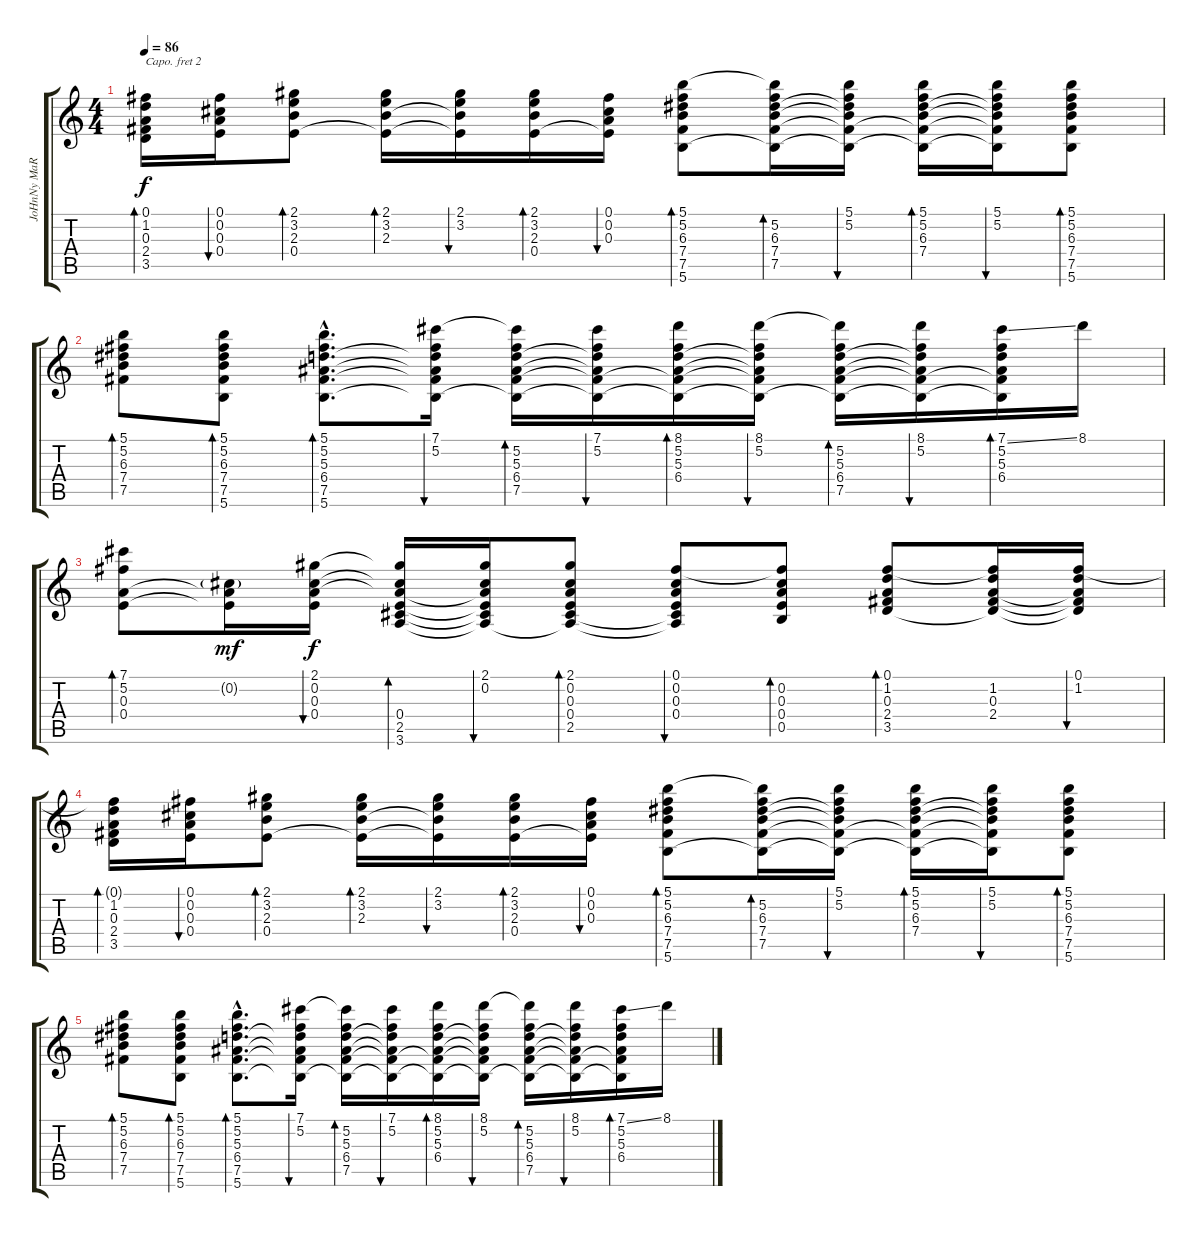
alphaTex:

\track ("JoHnNy MaRR" "JoHnNy MaR") {instrument acousticguitarsteel}
\staff {score tabs}
\capo 2
\tuning (E4 B3 G3 D3 A2 E2) {hide}
\ts (4 4)
\tempo 86
\clef g2
\ks c
(0.1{t} 1.2 0.3 2.4 3.5).16{bd 30 dy f} (0.1 0.2 0.3 0.4).16{bu 30} (2.1 3.2 2.3 0.4).8{bd 30} (2.1 3.2 2.3 0.4{t}).16{bd 30} (2.1 3.2 2.3{t} 0.4{t}).16{bu 30} (2.1 3.2 2.3 0.4).16{bd 30} (0.1 0.2 0.3 0.4{t}).16{bu 30} (5.1 5.2 6.3 7.4 7.5 5.6).8{bd 60 volume 0} (5.1{t} 5.2 6.3 7.4 7.5 5.6{t}).16{bd 30} (5.1 5.2 6.3{t} 7.4{t} 7.5{t} 5.6{t}).16{bu 30} (5.1 5.2 6.3 7.4 7.5{t} 5.6{t}).16{bd 30} (5.1 5.2 6.3{t} 7.4{t} 7.5{t} 5.6{t}).16{bu 30} (5.1 5.2 6.3 7.4 7.5 5.6).8{bd 30} |
(5.1 5.2 6.3 7.4 7.5).8{bd 30} (5.1 5.2 6.3 7.4 7.5 5.6).8{bd 30} (5.1{hac} 5.2{hac} 5.3{hac} 6.4{hac} 7.5{hac} 5.6{hac}).8{d bd 60} (7.1 5.2 5.3{t} 6.4{t} 7.5{t} 5.6{t}).16{bu 30} (7.1{t} 5.2 5.3 6.4 7.5 5.6{t}).16{bd 30} (7.1 5.2 5.3{t} 6.4{t} 7.5{t} 5.6{t}).16{bu 30} (8.1 5.2 5.3 6.4 7.5{t} 5.6{t}).16{bd 30} (8.1 5.2 5.3{t} 6.4{t} 7.5{t} 5.6{t}).16{bu 30} (8.1{t} 5.2 5.3 6.4 7.5 5.6{t}).16{bd 30} (8.1 5.2 5.3{t} 6.4{t} 7.5{t} 5.6{t}).16{bu 30} (7.1{ss} 5.2 5.3 6.4 7.5{t} 5.6{t}).16{bd 30} 8.1.16 |
(7.1 5.2 0.3 0.4).8{bd 30} (0.2{g} 0.3{t} 0.4{t}).16{dy mf} (2.1 0.2 0.3 0.4).16{bu 30 dy f} (2.1{t} 0.2{t} 0.3{t} 0.4 2.5 3.6).16{bd 30} (2.1 0.2 0.3{t} 0.4{t} 2.5{t} 3.6{t}).16{bu 30} (2.1 0.2 0.3 0.4 2.5 3.6{t}).8{bd 30} (0.1 0.2 0.3 0.4 2.5{t} 3.6{t}).8{bu 30} (0.1{t} 0.2 0.3 0.4 0.5).8{bd 30} (0.1 1.2 0.3 2.4 3.5).8{bd 30} (0.1{t} 1.2 0.3 2.4 3.5{t}).16 (0.1 1.2 0.3{t} 2.4{t} 3.5{t}).16{bu 30} |
(0.1{t} 1.2 0.3 2.4 3.5).16{bd 30} (0.1 0.2 0.3 0.4).16{bu 30} (2.1 3.2 2.3 0.4).8{bd 30} (2.1 3.2 2.3 0.4{t}).16{bd 30} (2.1 3.2 2.3{t} 0.4{t}).16{bu 30} (2.1 3.2 2.3 0.4).16{bd 30} (0.1 0.2 0.3 0.4{t}).16{bu 30} (5.1 5.2 6.3 7.4 7.5 5.6).8{bd 60} (5.1{t} 5.2 6.3 7.4 7.5 5.6{t}).16{bd 30} (5.1 5.2 6.3{t} 7.4{t} 7.5{t} 5.6{t}).16{bu 30} (5.1 5.2 6.3 7.4 7.5{t} 5.6{t}).16{bd 30} (5.1 5.2 6.3{t} 7.4{t} 7.5{t} 5.6{t}).16{bu 30} (5.1 5.2 6.3 7.4 7.5 5.6).8{bd 30} |
(5.1 5.2 6.3 7.4 7.5).8{bd 30} (5.1 5.2 6.3 7.4 7.5 5.6).8{bd 30} (5.1{hac} 5.2{hac} 5.3{hac} 6.4{hac} 7.5{hac} 5.6{hac}).8{d bd 60} (7.1 5.2 5.3{t} 6.4{t} 7.5{t} 5.6{t}).16{bu 30} (7.1{t} 5.2 5.3 6.4 7.5 5.6{t}).16{bd 30} (7.1 5.2 5.3{t} 6.4{t} 7.5{t} 5.6{t}).16{bu 30} (8.1 5.2 5.3 6.4 7.5{t} 5.6{t}).16{bd 30} (8.1 5.2 5.3{t} 6.4{t} 7.5{t} 5.6{t}).16{bu 30} (8.1{t} 5.2 5.3 6.4 7.5 5.6{t}).16{bd 30} (8.1 5.2 5.3{t} 6.4{t} 7.5{t} 5.6{t}).16{bu 30} (7.1{ss} 5.2 5.3 6.4 7.5{t} 5.6{t}).16{bd 30} 8.1.16
